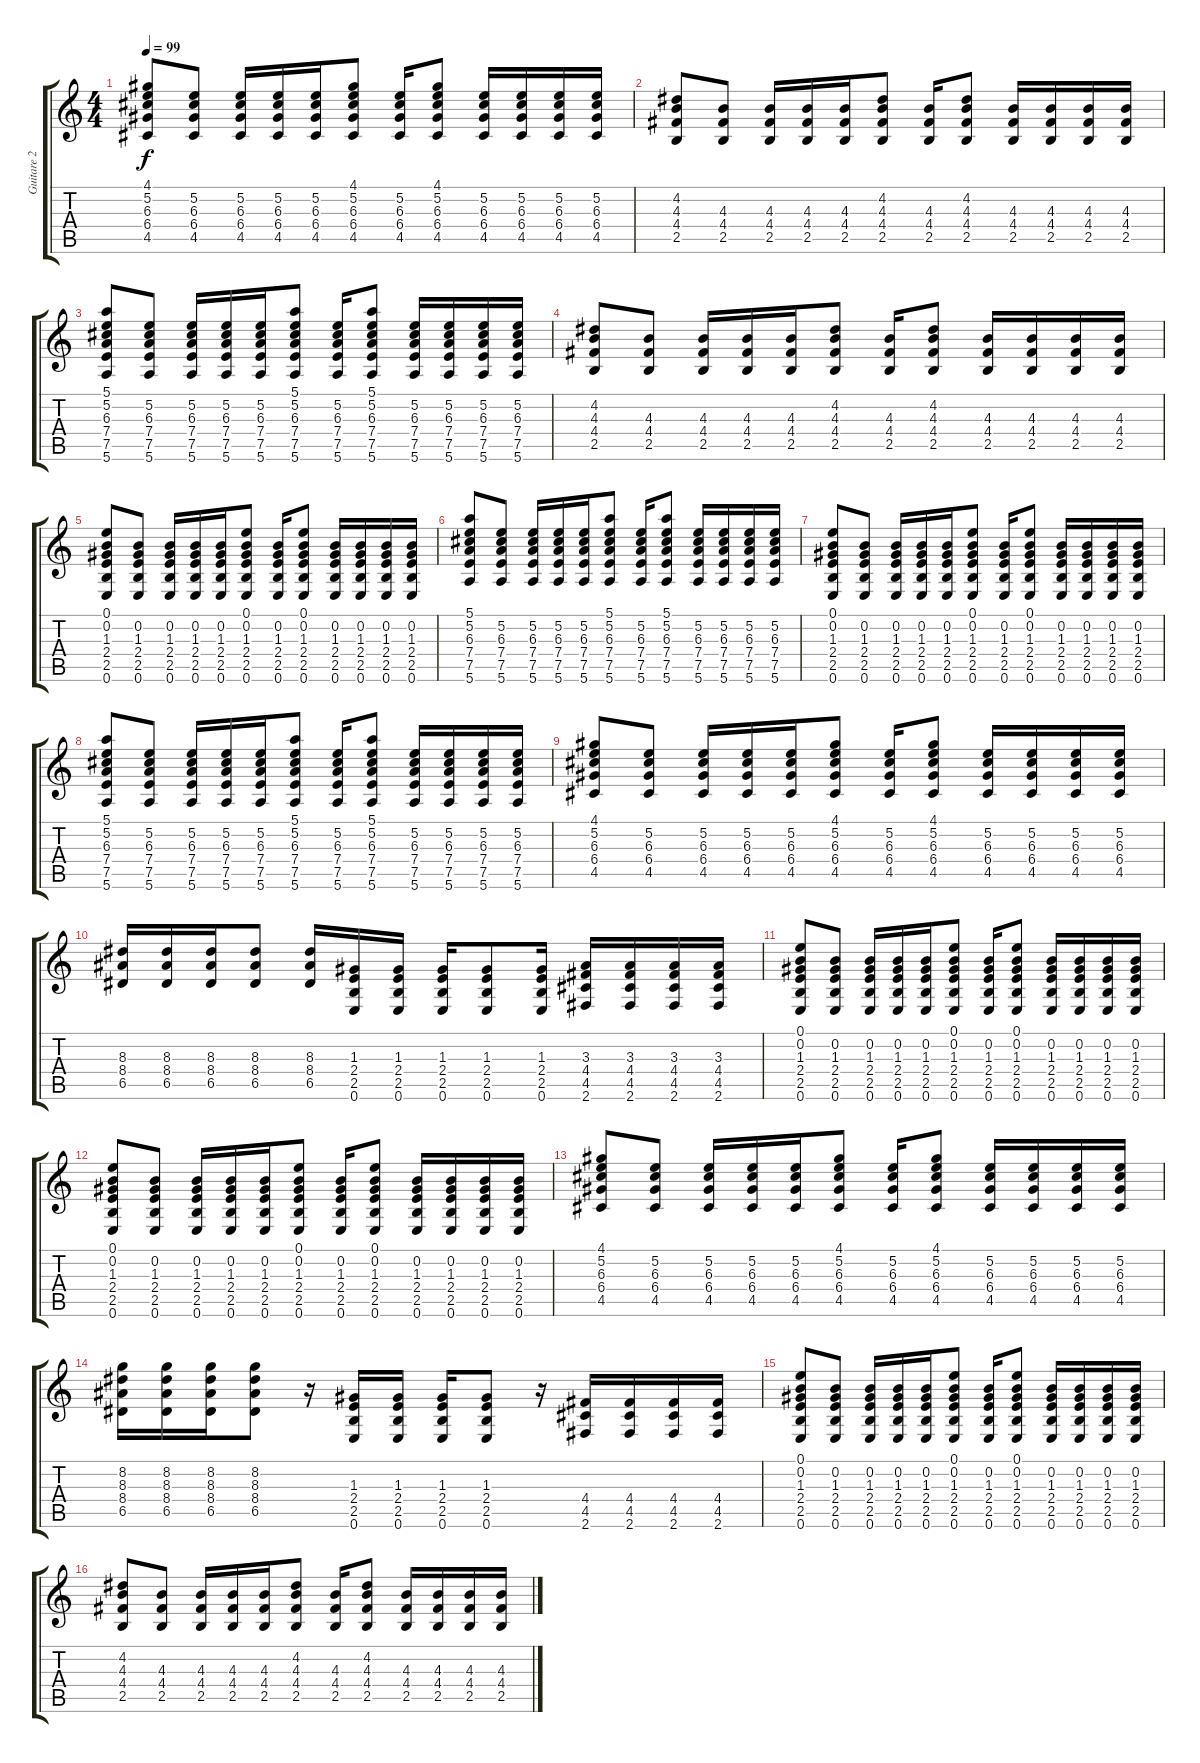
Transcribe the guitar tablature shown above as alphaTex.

\track ("Guitare 2" "Guitare 2") {instrument acousticguitarsteel}
\staff {score tabs}
\tuning (E4 B3 G3 D3 A2 E2) {hide}
\ts (4 4)
\tempo 99
\clef g2
\ks c
(4.1 5.2 6.3 6.4 4.5).8{dy f} (5.2 6.3 6.4 4.5).8 (5.2 6.3 6.4 4.5).16 (5.2 6.3 6.4 4.5).16 (5.2 6.3 6.4 4.5).16 (4.1 5.2 6.3 6.4 4.5).8 (5.2 6.3 6.4 4.5).16 (4.1 5.2 6.3 6.4 4.5).8 (5.2 6.3 6.4 4.5).16 (5.2 6.3 6.4 4.5).16 (5.2 6.3 6.4 4.5).16 (5.2 6.3 6.4 4.5).16 |
(4.2 4.3 4.4 2.5).8 (4.3 4.4 2.5).8 (4.3 4.4 2.5).16 (4.3 4.4 2.5).16 (4.3 4.4 2.5).16 (4.2 4.3 4.4 2.5).8 (4.3 4.4 2.5).16 (4.2 4.3 4.4 2.5).8 (4.3 4.4 2.5).16 (4.3 4.4 2.5).16 (4.3 4.4 2.5).16 (4.3 4.4 2.5).16 |
(5.1 5.2 6.3 7.4 7.5 5.6).8 (5.2 6.3 7.4 7.5 5.6).8 (5.2 6.3 7.4 7.5 5.6).16 (5.2 6.3 7.4 7.5 5.6).16 (5.2 6.3 7.4 7.5 5.6).16 (5.1 5.2 6.3 7.4 7.5 5.6).8 (5.2 6.3 7.4 7.5 5.6).16 (5.1 5.2 6.3 7.4 7.5 5.6).8 (5.2 6.3 7.4 7.5 5.6).16 (5.2 6.3 7.4 7.5 5.6).16 (5.2 6.3 7.4 7.5 5.6).16 (5.2 6.3 7.4 7.5 5.6).16 |
(4.2 4.3 4.4 2.5).8 (4.3 4.4 2.5).8 (4.3 4.4 2.5).16 (4.3 4.4 2.5).16 (4.3 4.4 2.5).16 (4.2 4.3 4.4 2.5).8 (4.3 4.4 2.5).16 (4.2 4.3 4.4 2.5).8 (4.3 4.4 2.5).16 (4.3 4.4 2.5).16 (4.3 4.4 2.5).16 (4.3 4.4 2.5).16 |
(0.1 0.2 1.3 2.4 2.5 0.6).8 (0.2 1.3 2.4 2.5 0.6).8 (0.2 1.3 2.4 2.5 0.6).16 (0.2 1.3 2.4 2.5 0.6).16 (0.2 1.3 2.4 2.5 0.6).16 (0.1 0.2 1.3 2.4 2.5 0.6).8 (0.2 1.3 2.4 2.5 0.6).16 (0.1 0.2 1.3 2.4 2.5 0.6).8 (0.2 1.3 2.4 2.5 0.6).16 (0.2 1.3 2.4 2.5 0.6).16 (0.2 1.3 2.4 2.5 0.6).16 (0.2 1.3 2.4 2.5 0.6).16 |
(5.1 5.2 6.3 7.4 7.5 5.6).8 (5.2 6.3 7.4 7.5 5.6).8 (5.2 6.3 7.4 7.5 5.6).16 (5.2 6.3 7.4 7.5 5.6).16 (5.2 6.3 7.4 7.5 5.6).16 (5.1 5.2 6.3 7.4 7.5 5.6).8 (5.2 6.3 7.4 7.5 5.6).16 (5.1 5.2 6.3 7.4 7.5 5.6).8 (5.2 6.3 7.4 7.5 5.6).16 (5.2 6.3 7.4 7.5 5.6).16 (5.2 6.3 7.4 7.5 5.6).16 (5.2 6.3 7.4 7.5 5.6).16 |
(0.1 0.2 1.3 2.4 2.5 0.6).8 (0.2 1.3 2.4 2.5 0.6).8 (0.2 1.3 2.4 2.5 0.6).16 (0.2 1.3 2.4 2.5 0.6).16 (0.2 1.3 2.4 2.5 0.6).16 (0.1 0.2 1.3 2.4 2.5 0.6).8 (0.2 1.3 2.4 2.5 0.6).16 (0.1 0.2 1.3 2.4 2.5 0.6).8 (0.2 1.3 2.4 2.5 0.6).16 (0.2 1.3 2.4 2.5 0.6).16 (0.2 1.3 2.4 2.5 0.6).16 (0.2 1.3 2.4 2.5 0.6).16 |
(5.1 5.2 6.3 7.4 7.5 5.6).8 (5.2 6.3 7.4 7.5 5.6).8 (5.2 6.3 7.4 7.5 5.6).16 (5.2 6.3 7.4 7.5 5.6).16 (5.2 6.3 7.4 7.5 5.6).16 (5.1 5.2 6.3 7.4 7.5 5.6).8 (5.2 6.3 7.4 7.5 5.6).16 (5.1 5.2 6.3 7.4 7.5 5.6).8 (5.2 6.3 7.4 7.5 5.6).16 (5.2 6.3 7.4 7.5 5.6).16 (5.2 6.3 7.4 7.5 5.6).16 (5.2 6.3 7.4 7.5 5.6).16 |
(4.1 5.2 6.3 6.4 4.5).8 (5.2 6.3 6.4 4.5).8 (5.2 6.3 6.4 4.5).16 (5.2 6.3 6.4 4.5).16 (5.2 6.3 6.4 4.5).16 (4.1 5.2 6.3 6.4 4.5).8 (5.2 6.3 6.4 4.5).16 (4.1 5.2 6.3 6.4 4.5).8 (5.2 6.3 6.4 4.5).16 (5.2 6.3 6.4 4.5).16 (5.2 6.3 6.4 4.5).16 (5.2 6.3 6.4 4.5).16 |
(8.3 8.4 6.5).16 (8.3 8.4 6.5).16 (8.3 8.4 6.5).16 (8.3 8.4 6.5).8 (8.3 8.4 6.5).16 (1.3 2.4 2.5 0.6).16 (1.3 2.4 2.5 0.6).16 (1.3 2.4 2.5 0.6).16 (1.3 2.4 2.5 0.6).8 (1.3 2.4 2.5 0.6).16 (3.3 4.4 4.5 2.6).16 (3.3 4.4 4.5 2.6).16 (3.3 4.4 4.5 2.6).16 (3.3 4.4 4.5 2.6).16 |
(0.1 0.2 1.3 2.4 2.5 0.6).8 (0.2 1.3 2.4 2.5 0.6).8 (0.2 1.3 2.4 2.5 0.6).16 (0.2 1.3 2.4 2.5 0.6).16 (0.2 1.3 2.4 2.5 0.6).16 (0.1 0.2 1.3 2.4 2.5 0.6).8 (0.2 1.3 2.4 2.5 0.6).16 (0.1 0.2 1.3 2.4 2.5 0.6).8 (0.2 1.3 2.4 2.5 0.6).16 (0.2 1.3 2.4 2.5 0.6).16 (0.2 1.3 2.4 2.5 0.6).16 (0.2 1.3 2.4 2.5 0.6).16 |
(0.1 0.2 1.3 2.4 2.5 0.6).8 (0.2 1.3 2.4 2.5 0.6).8 (0.2 1.3 2.4 2.5 0.6).16 (0.2 1.3 2.4 2.5 0.6).16 (0.2 1.3 2.4 2.5 0.6).16 (0.1 0.2 1.3 2.4 2.5 0.6).8 (0.2 1.3 2.4 2.5 0.6).16 (0.1 0.2 1.3 2.4 2.5 0.6).8 (0.2 1.3 2.4 2.5 0.6).16 (0.2 1.3 2.4 2.5 0.6).16 (0.2 1.3 2.4 2.5 0.6).16 (0.2 1.3 2.4 2.5 0.6).16 |
(4.1 5.2 6.3 6.4 4.5).8 (5.2 6.3 6.4 4.5).8 (5.2 6.3 6.4 4.5).16 (5.2 6.3 6.4 4.5).16 (5.2 6.3 6.4 4.5).16 (4.1 5.2 6.3 6.4 4.5).8 (5.2 6.3 6.4 4.5).16 (4.1 5.2 6.3 6.4 4.5).8 (5.2 6.3 6.4 4.5).16 (5.2 6.3 6.4 4.5).16 (5.2 6.3 6.4 4.5).16 (5.2 6.3 6.4 4.5).16 |
(8.2 8.3 8.4 6.5).16 (8.2 8.3 8.4 6.5).16 (8.2 8.3 8.4 6.5).16 (8.2 8.3 8.4 6.5).8 r.16 (1.3 2.4 2.5 0.6).16 (1.3 2.4 2.5 0.6).16 (1.3 2.4 2.5 0.6).16 (1.3 2.4 2.5 0.6).8 r.16 (4.4 4.5 2.6).16 (4.4 4.5 2.6).16 (4.4 4.5 2.6).16 (4.4 4.5 2.6).16 |
(0.1 0.2 1.3 2.4 2.5 0.6).8 (0.2 1.3 2.4 2.5 0.6).8 (0.2 1.3 2.4 2.5 0.6).16 (0.2 1.3 2.4 2.5 0.6).16 (0.2 1.3 2.4 2.5 0.6).16 (0.1 0.2 1.3 2.4 2.5 0.6).8 (0.2 1.3 2.4 2.5 0.6).16 (0.1 0.2 1.3 2.4 2.5 0.6).8 (0.2 1.3 2.4 2.5 0.6).16 (0.2 1.3 2.4 2.5 0.6).16 (0.2 1.3 2.4 2.5 0.6).16 (0.2 1.3 2.4 2.5 0.6).16 |
(4.2 4.3 4.4 2.5).8 (4.3 4.4 2.5).8 (4.3 4.4 2.5).16 (4.3 4.4 2.5).16 (4.3 4.4 2.5).16 (4.2 4.3 4.4 2.5).8 (4.3 4.4 2.5).16 (4.2 4.3 4.4 2.5).8 (4.3 4.4 2.5).16 (4.3 4.4 2.5).16 (4.3 4.4 2.5).16 (4.3 4.4 2.5).16
